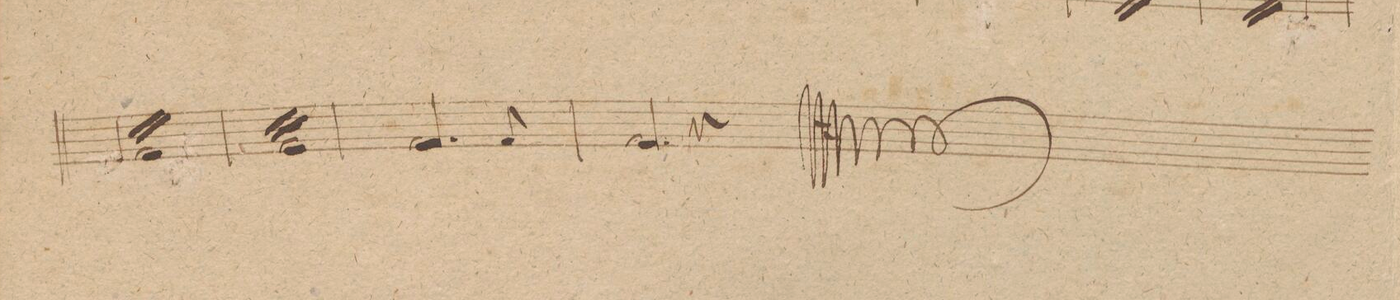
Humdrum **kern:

**kern	**dynam
*I"Tympano.	*
*clefF4	*
*k[]	*
*met(c|)	*
*M2/2	*
16AA/LL	.
16AA/	.
16AA/	.
16AA/	.
16AA/	.
16AA/	.
16AA/	.
16AA/	.
16AA/	.
16AA/	.
16AA/	.
16AA/	.
16AA/	.
16AA/	.
16AA/	.
16AA/JJ	.
=313	=313
16AA/LL	.
16AA/	.
16AA/	.
16AA/	.
16AA/	.
16AA/	.
16AA/	.
16AA/	.
16AA/	.
16AA/	.
16AA/	.
16AA/	.
16AA/	.
16AA/	.
16AA/	.
16AA/JJ	.
*Xtremolo	*
=314	=314
2.AA/	.
8r	.
8AA/	.
=315	=315
2.AA/	.
4r	.
==	==
*-	*-
